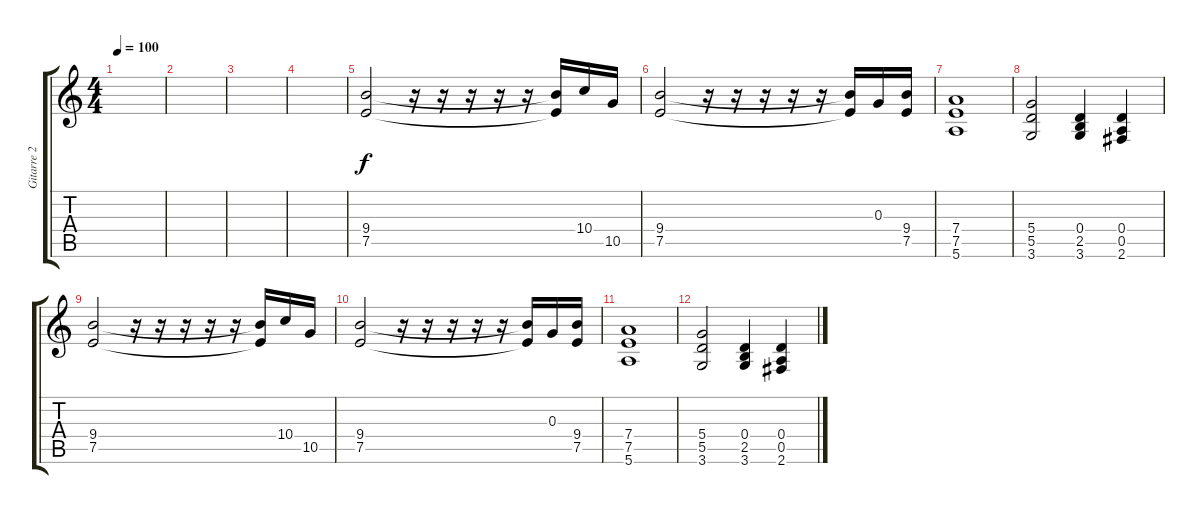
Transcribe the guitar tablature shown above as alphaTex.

\track ("Gitarre 2" "Gitarre 2") {instrument electricguitarclean}
\staff {score tabs}
\tuning (E4 B3 G3 D3 A2 E2) {hide}
\ts (4 4)
\tempo 100
\clef g2
\ks c
|
|
|
|
(9.4 7.5).2 r.16 r.16 r.16 r.16 r.16 (9.4{t} 7.5{t}).16 10.4.16 10.5.16 |
(9.4 7.5).2 r.16 r.16 r.16 r.16 r.16 (9.4{t} 7.5{t}).16 0.3.16 (9.4 7.5).16 |
(7.4 7.5 5.6).1 |
(5.4 5.5 3.6).2 (0.4 2.5 3.6).4 (0.4 0.5 2.6).4 |
(9.4 7.5).2 r.16 r.16 r.16 r.16 r.16 (9.4{t} 7.5{t}).16 10.4.16 10.5.16 |
(9.4 7.5).2 r.16 r.16 r.16 r.16 r.16 (9.4{t} 7.5{t}).16 0.3.16 (9.4 7.5).16 |
(7.4 7.5 5.6).1 |
(5.4 5.5 3.6).2 (0.4 2.5 3.6).4 (0.4 0.5 2.6).4
